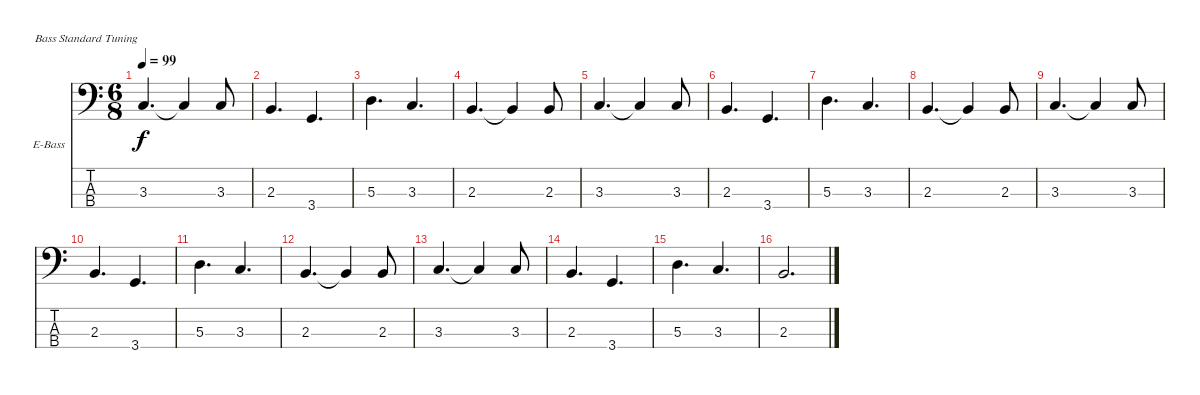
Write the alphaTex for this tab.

\defaultSystemsLayout 4
\bracketExtendMode nobrackets
\firstSystemTrackNameOrientation horizontal
\otherSystemsTrackNameOrientation horizontal
\track ("Jeff Ament" "E-Bass") {instrument electricbassfinger}
\staff {score tabs}
\tuning (G2 D2 A1 E1)
\ts (6 8)
\tempo 99
\clef f4
\ks c
3.3.4{d dy f} 3.3{t}.4 3.3.8 |
2.3.4{d} 3.4.4{d} |
5.3.4{d} 3.3.4{d} |
2.3.4{d} 2.3{t}.4 2.3.8 |
3.3.4{d} 3.3{t}.4 3.3.8 |
2.3.4{d} 3.4.4{d} |
5.3.4{d} 3.3.4{d} |
2.3.4{d} 2.3{t}.4 2.3.8 |
3.3.4{d} 3.3{t}.4 3.3.8 |
2.3.4{d} 3.4.4{d} |
5.3.4{d} 3.3.4{d} |
2.3.4{d} 2.3{t}.4 2.3.8 |
3.3.4{d} 3.3{t}.4 3.3.8 |
2.3.4{d} 3.4.4{d} |
5.3.4{d} 3.3.4{d} |
2.3.2{d}
